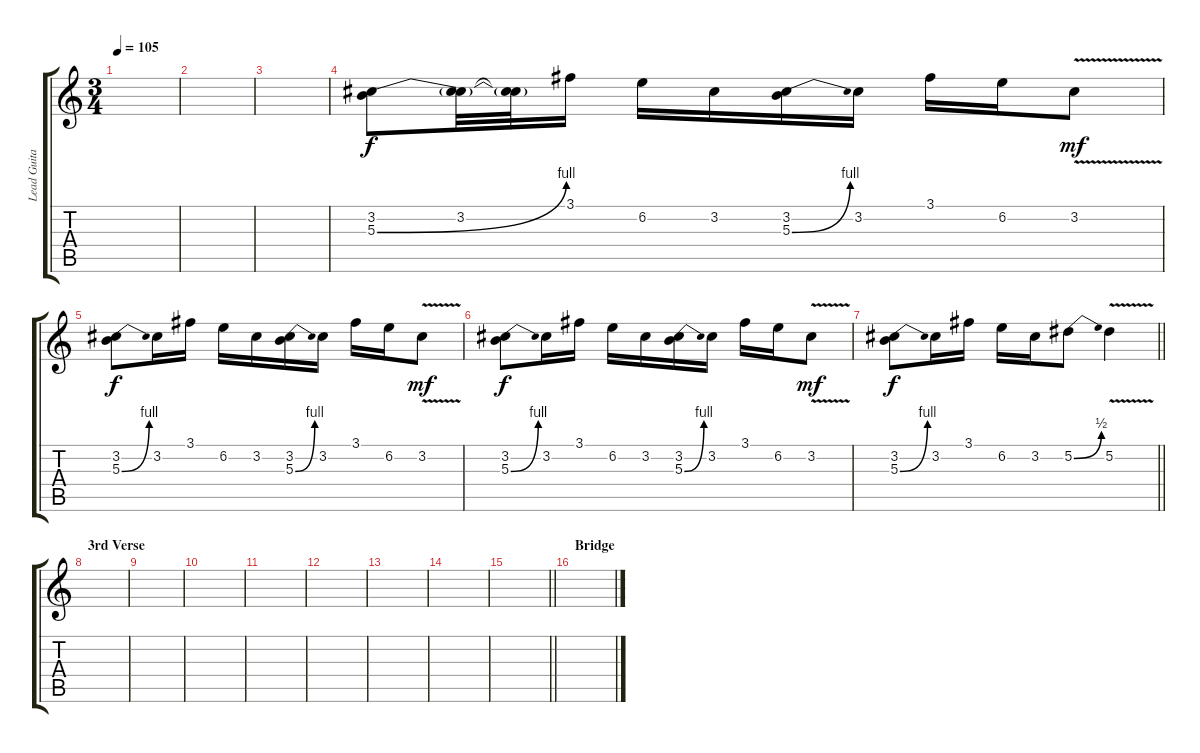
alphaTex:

\track ("Lead Guitar #2" "Lead Guita") {instrument overdrivenguitar}
\staff {score tabs}
\tuning (Eb4 Bb3 Gb3 Db3 Ab2 Eb2) {hide}
\ts (3 4)
\tempo 105
\clef g2
\ks c
|
|
|
(3.2 5.3{be (bend 0 0 60 4)}).8{volume 5} (3.2 5.3{t}).32 (3.2{t} 5.3{t}).32 3.1.16 6.2.16 3.2.16 (3.2 5.3{be (bend 0 0 60 4)}).16 3.2.16 3.1.16 6.2.16 3.2{v}.8{dy mf} |
(3.2 5.3{be (bend 0 0 60 4)}).8{dy f} 3.2.16 3.1.16 6.2.16 3.2.16 (3.2 5.3{be (bend 0 0 60 4)}).16 3.2.16 3.1.16 6.2.16 3.2{v}.8{dy mf} |
(3.2 5.3{be (bend 0 0 60 4)}).8{dy f} 3.2.16 3.1.16 6.2.16 3.2.16 (3.2 5.3{be (bend 0 0 60 4)}).16 3.2.16 3.1.16 6.2.16 3.2{v}.8{dy mf} |
\barLineRight lightlight
(3.2 5.3{be (bend 0 0 60 4)}).8{dy f} 3.2.16 3.1.16 6.2.16 3.2.16 5.2{be (bend 0 0 60 2)}.8 5.2{v}.4 |
\section ("" "3rd Verse")
|
|
|
|
|
|
|
\barLineRight lightlight
|
\section ("" "Bridge")
